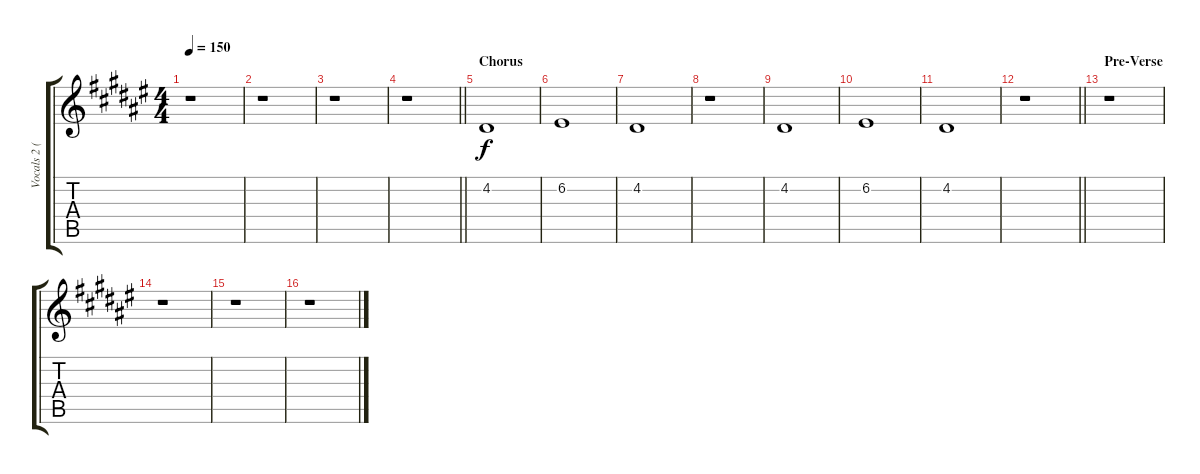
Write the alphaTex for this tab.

\track ("Vocals 2 (Backing Vocals)" "Vocals 2 (") {instrument viola}
\staff {score tabs}
\tuning (E4 B3 G3 D3 A2 E2) {hide}
\ts (4 4)
\tempo 150
\clef g2
\ks f#
r.1{dy f} |
r.1 |
r.1 |
\barLineRight lightlight
r.1 |
\section ("" "Chorus")
4.2.1 |
6.2.1 |
4.2.1 |
r.1 |
4.2.1 |
6.2.1 |
4.2.1 |
\barLineRight lightlight
r.1 |
\section ("" "Pre-Verse")
r.1 |
r.1 |
r.1 |
r.1
